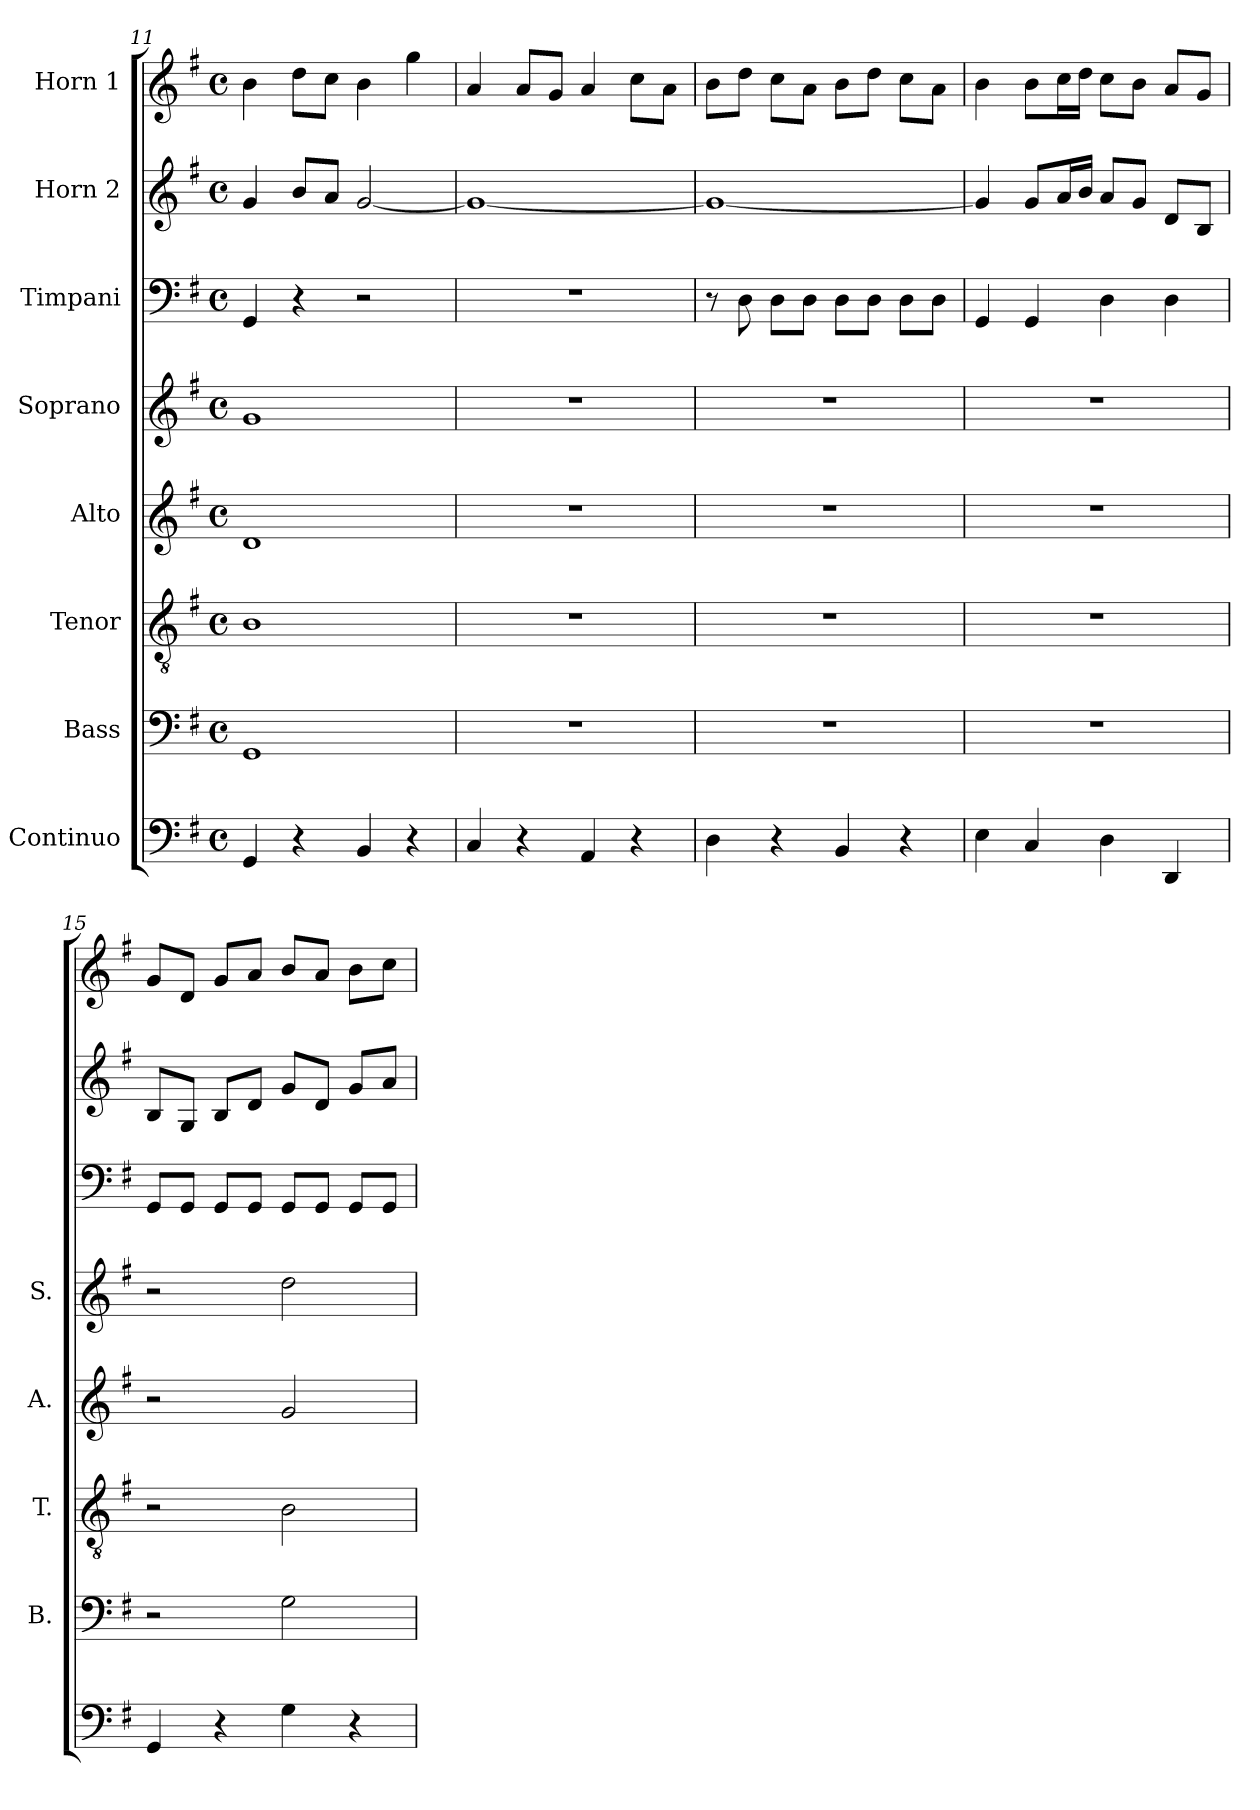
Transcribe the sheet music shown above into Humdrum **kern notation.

**kern	**kern	**kern	**kern	**kern	**kern	**kern	**kern
*part8	*part7	*part6	*part5	*part4	*part3	*part2	*part1
*staff8	*staff7	*staff6	*staff5	*staff4	*staff3	*staff2	*staff1
*I"Continuo	*I"Bass	*I"Tenor	*I"Alto	*I"Soprano	*I"Timpani	*I"Horn 2	*I"Horn 1
*	*I'B.	*I'T.	*I'A.	*I'S.	*	*	*
!!LO:PB:g=z
*clefF4	*clefF4	*clefGv2	*clefG2	*clefG2	*clefF4	*clefG2	*clefG2
*k[f#]	*k[f#]	*k[f#]	*k[f#]	*k[f#]	*k[f#]	*k[f#]	*k[f#]
*G:	*G:	*G:	*G:	*G:	*G:	*G:	*G:
*M4/4	*M4/4	*M4/4	*M4/4	*M4/4	*M4/4	*M4/4	*M4/4
*met(c)	*met(c)	*met(c)	*met(c)	*met(c)	*met(c)	*met(c)	*met(c)
=11	=11	=11	=11	=11	=11	=11	=11
4GG/	1GG	1B	1d	1g	4GG/	4g/	4b\
4r	.	.	.	.	4r	8b/L	8dd\L
.	.	.	.	.	.	8a/J	8cc\J
4BB/	.	.	.	.	2r	[2g/	4b\
4r	.	.	.	.	.	.	4gg\
=12	=12	=12	=12	=12	=12	=12	=12
4C/	1r	1r	1r	1r	1r	1g_	4a/
4r	.	.	.	.	.	.	8a/L
.	.	.	.	.	.	.	8g/J
4AA/	.	.	.	.	.	.	4a/
4r	.	.	.	.	.	.	8cc\L
.	.	.	.	.	.	.	8a\J
=13	=13	=13	=13	=13	=13	=13	=13
4D\	1r	1r	1r	1r	8r	1g_	8b\L
.	.	.	.	.	8D\	.	8dd\J
4r	.	.	.	.	8D\L	.	8cc\L
.	.	.	.	.	8D\J	.	8a\J
4BB/	.	.	.	.	8D\L	.	8b\L
.	.	.	.	.	8D\J	.	8dd\J
4r	.	.	.	.	8D\L	.	8cc\L
.	.	.	.	.	8D\J	.	8a\J
=14	=14	=14	=14	=14	=14	=14	=14
4E\	1r	1r	1r	1r	4GG/	4g/]	4b\
4C/	.	.	.	.	4GG/	8g/L	8b\L
.	.	.	.	.	.	16a/L	16cc\L
.	.	.	.	.	.	16b/JJ	16dd\JJ
4D\	.	.	.	.	4D\	8a/L	8cc\L
.	.	.	.	.	.	8g/J	8b\J
4DD/	.	.	.	.	4D\	8d/L	8a/L
.	.	.	.	.	.	8B/J	8g/J
=15	=15	=15	=15	=15	=15	=15	=15
4GG/	2r	2r	2r	2r	8GG/L	8B/L	8g/L
.	.	.	.	.	8GG/J	8G/J	8d/J
4r	.	.	.	.	8GG/L	8B/L	8g/L
.	.	.	.	.	8GG/J	8d/J	8a/J
4G\	2G\	2B\	2g/	2dd\	8GG/L	8g/L	8b/L
.	.	.	.	.	8GG/J	8d/J	8a/J
4r	.	.	.	.	8GG/L	8g/L	8b\L
.	.	.	.	.	8GG/J	8a/J	8cc\J
=	=	=	=	=	=	=	=
*-	*-	*-	*-	*-	*-	*-	*-
